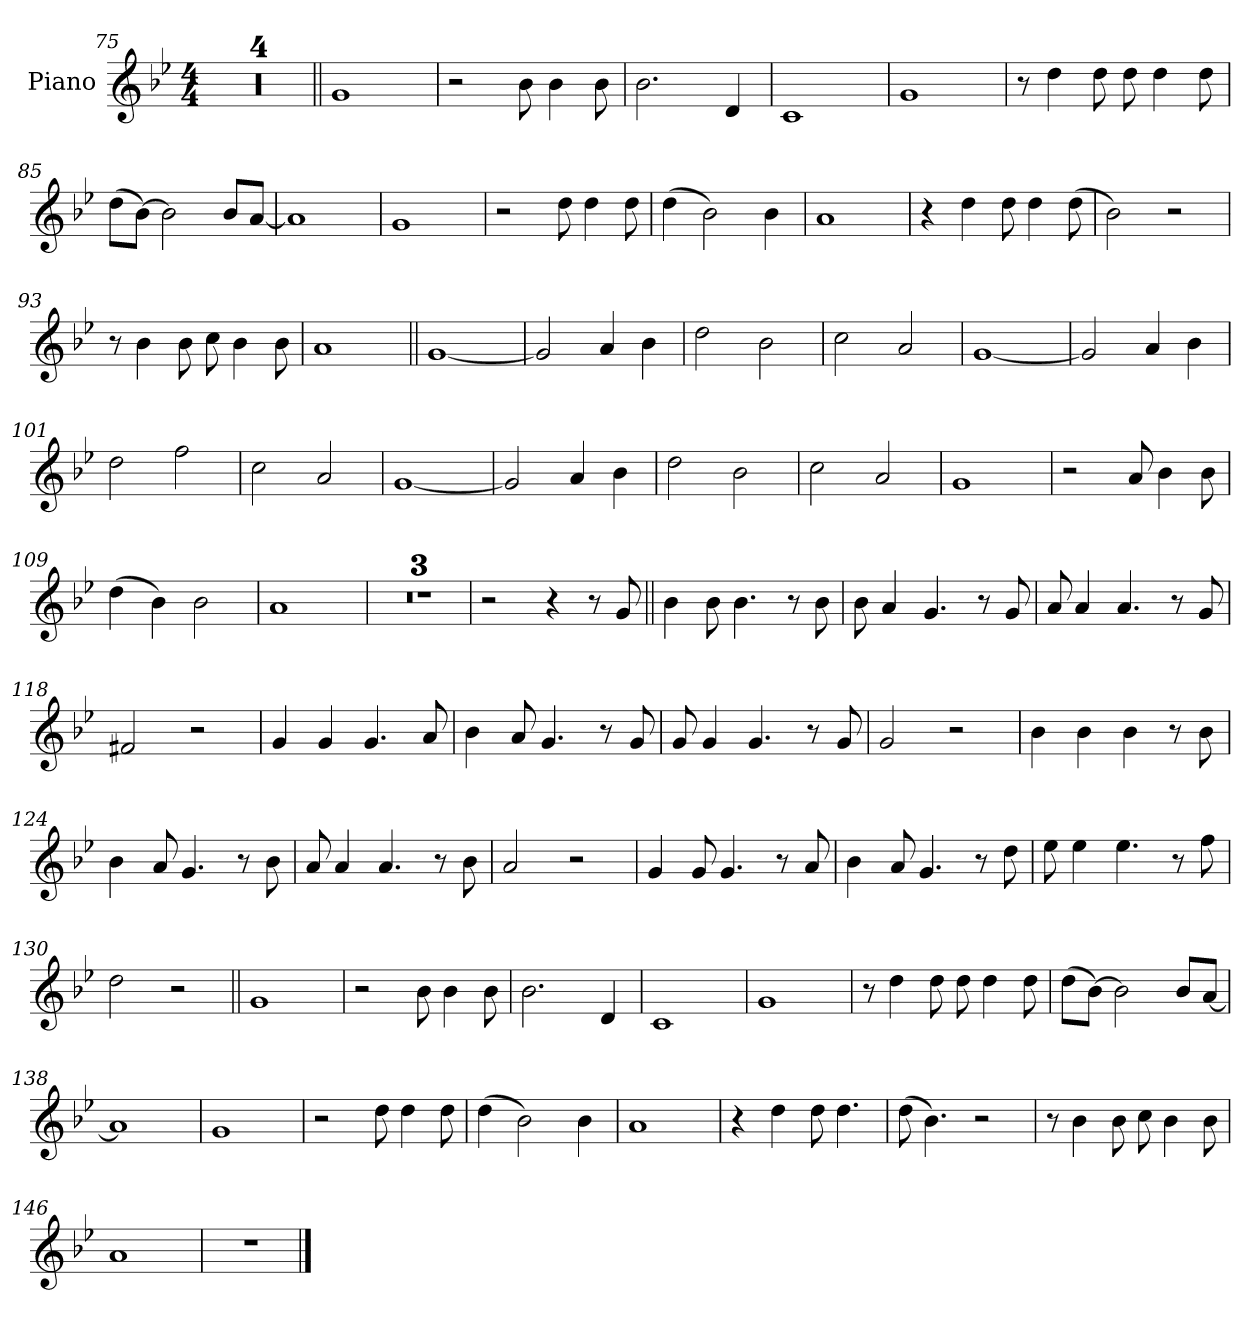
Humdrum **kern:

**kern
*part1
*staff1
*I"Piano
*I'Pno.
*clefG2
*k[b-e-]
*M4/4
=75
1r
=76
1r
=77
1r
=78
1r
=79||
1g
=80
2r
8b-
4b-
8b-
=81
2.b-
4d
=82
1c
=83
1g
=84
8r
4dd
8dd
8dd
4dd
8dd
=85
(>8ddL
[8b-J)
2b-]
8b-L
[8aJ
=86
1a]
=87
1g
=88
2r
8dd
4dd
8dd
=89
(>4dd
2b-)
4b-
=90
1a
=91
4r
4dd
8dd
4dd
(>8dd
=92
2b-)
2r
=93
8r
4b-
8b-
8cc
4b-
8b-
=94
1a
=95||
[1g!
=96
2g!]
4a!
4b-!
=97
2dd!
2b-!
=98
2cc!
2a!
=99
[1g!
=100
2g!]
4a!
4b-!
=101
2dd!
2ff!
=102
2cc!
2a!
=103
[1g!
=104
2g!]
4a!
4b-!
=105
2dd!
2b-!
=106
2cc!
2a!
=107
1g
=108
2r
8a
4b-
8b-
=109
(>4dd
4b-)
2b-
=110
1a
=111
1r
=112
1r
=113
1r
=114
2r
4r
8r
8g
=115||
4b-
8b-
4.b-
8r
8b-
=116
8b-
4a
4.g
8r
8g
=117
8a
4a
4.a
8r
8g
=118
2f#X
2r
=119
4g
4g
4.g
8a
=120
4b-
8a
4.g
8r
8g
=121
8g
4g
4.g
8r
8g
=122
2g
2r
=123
4b-
4b-
4b-
8r
8b-
=124
4b-
8a
4.g
8r
8b-
=125
8a
4a
4.a
8r
8b-
=126
2a
2r
=127
4g
8g
4.g
8r
8a
=128
4b-
8a
4.g
8r
8dd
=129
8ee-
4ee-
4.ee-
8r
8ff
=130
2dd
2r
=131||
1g
=132
2r
8b-
4b-
8b-
=133
2.b-
4d
=134
1c
=135
1g
=136
8r
4dd
8dd
8dd
4dd
8dd
=137
(>8ddL
[8b-J)
2b-]
8b-L
[8aJ
=138
1a]
=139
1g
=140
2r
8dd
4dd
8dd
=141
(>4dd
2b-)
4b-
=142
1a
=143
4r
4dd
8dd
4.dd
=144
(>8dd
4.b-)
2r
=145
8r
4b-
8b-
8cc
4b-
8b-
=146
1a
=147
1r
==
*-
